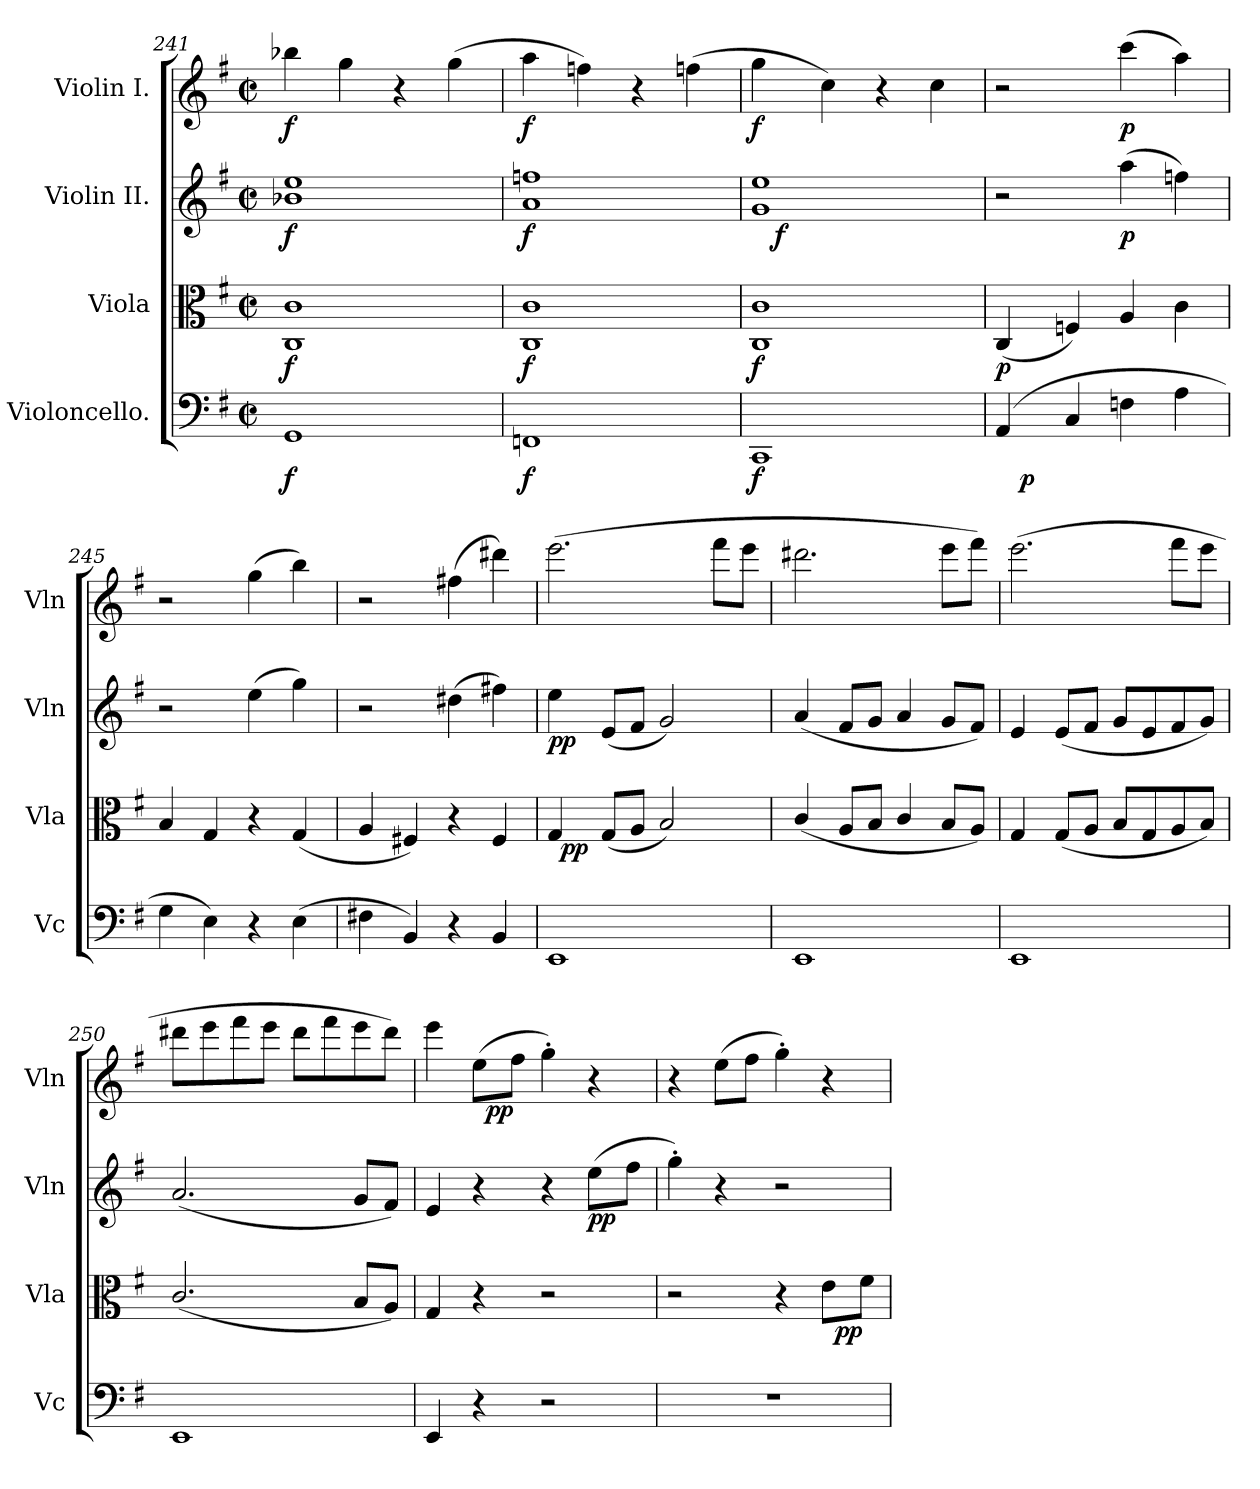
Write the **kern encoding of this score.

**kern	**dynam	**kern	**dynam	**kern	**dynam	**kern	**dynam
*part4	*part4	*part3	*part3	*part2	*part2	*part1	*part1
*staff4	*staff4	*staff3	*staff3	*staff2	*staff2	*staff1	*staff1
*I"Violoncello.	*	*I"Viola	*	*I"Violin II.	*	*I"Violin I.	*
*I'Vc	*	*I'Vla	*	*I'Vln	*	*I'Vln	*
!!LO:LB:g=z
*clefF4	*	*clefC3	*	*clefG2	*	*clefG2	*
*k[f#]	*	*k[f#]	*	*k[f#]	*	*k[f#]	*
*e:	*	*e:	*	*e:	*	*e:	*
*M2/2	*	*M2/2	*	*M2/2	*	*M2/2	*
*met(c|)	*	*met(c|)	*	*met(c|)	*	*met(c|)	*
=241	=241	=241	=241	=241	=241	=241	=241
!	!LO:DY:b	!	!LO:DY:b	!	!LO:DY:b	!	!LO:DY:b
1GG	f	1C 1c	f	1b-X 1ee	f	4bb-X\	f
.	.	.	.	.	.	4gg\	.
.	.	.	.	.	.	4r	.
.	.	.	.	.	.	(4gg\	.
=242	=242	=242	=242	=242	=242	=242	=242
!	!LO:DY:b	!	!LO:DY:b	!	!LO:DY:b	!	!LO:DY:b
1FFn	f	1C 1c	f	1a 1ffn	f	4aa\	f
.	.	.	.	.	.	4ffn\)	.
.	.	.	.	.	.	4r	.
.	.	.	.	.	.	(4ffn\	.
=243	=243	=243	=243	=243	=243	=243	=243
!	!LO:DY:b	!	!LO:DY:b	!	!	!	!LO:DY:b
*	*	*	*	*^	*	*	*
1CC	f	1C 1c	f	1g 1ee	16ryy	.	4gg\	f
!	!	!	!	!	!	!LO:DY:b	!	!
.	.	.	.	.	2...ryy	f	.	.
.	.	.	.	.	.	.	4cc\)	.
.	.	.	.	.	.	.	4r	.
.	.	.	.	.	.	.	4cc\	.
=244	=244	=244	=244	=244	=244	=244	=244	=244
!	!	!	!LO:DY:b	!	!	!	!	!
*^	*	*	*	*v	*v	*	*	*
(4AA/	16ryy	.	(4C/	p	2r	.	2r	.
!	!	!LO:DY:b	!	!	!	!	!	!
.	2...ryy	p	.	.	.	.	.	.
4C/	.	.	4Fn/)	.	.	.	.	.
!	!	!	!	!	!	!LO:DY:b	!	!LO:DY:b
4Fn\	.	.	4A/	.	(4aa\	p	(4ccc\	p
4A\	.	.	4c\	.	4ffn\)	.	4aa\)	.
*v	*v	*	*	*	*	*	*	*
=245	=245	=245	=245	=245	=245	=245	=245
4G\	.	4B/	.	2r	.	2r	.
4E\)	.	4G/	.	.	.	.	.
4r	.	4r	.	(4ee\	.	(4gg\	.
(4E\	.	(4G/	.	4gg\)	.	4bb\)	.
=246	=246	=246	=246	=246	=246	=246	=246
4F#X\	.	4A/	.	2r	.	2r	.
4BB/)	.	4F#X/)	.	.	.	.	.
4r	.	4r	.	(4dd#X\	.	(4ff#X\	.
4BB/	.	4F#/	.	4ff#X\)	.	4ddd#X\)	.
=247	=247	=247	=247	=247	=247	=247	=247
!	!	!	!	!	!LO:DY:b	!	!
*	*	*^	*	*	*	*	*
1EE	.	4G/	32ryy	.	4ee\	pp	(2.eee\	.
!	!	!	!	!LO:DY:b	!	!	!	!
.	.	.	2ryy	pp	.	.	.	.
.	.	(8G/L	.	.	(8e/L	.	.	.
.	.	8A/J	.	.	8f#/J	.	.	.
.	.	2B/)	.	.	2g/)	.	.	.
.	.	.	4...ryy	.	.	.	.	.
.	.	.	.	.	.	.	8fff#\L	.
.	.	.	.	.	.	.	8eee\J	.
*	*	*v	*v	*	*	*	*	*
=248	=248	=248	=248	=248	=248	=248	=248
1EE	.	(<4c/	.	(4a/	.	2.ddd#X\	.
.	.	8A/L	.	8f#/L	.	.	.
.	.	8B/J	.	8g/J	.	.	.
.	.	4c/	.	4a/	.	.	.
.	.	8B/L	.	8g/L	.	8eee\L	.
.	.	8A/J)	.	8f#/J)	.	8fff#\J)	.
=249	=249	=249	=249	=249	=249	=249	=249
1EE	.	4G/	.	4e/	.	(2.eee\	.
.	.	(8G/L	.	(8e/L	.	.	.
.	.	8A/J	.	8f#/J	.	.	.
.	.	8B/L	.	8g/L	.	.	.
.	.	8G/	.	8e/	.	.	.
.	.	8A/	.	8f#/	.	8fff#\L	.
.	.	8B/J)	.	8g/J)	.	8eee\J	.
=250	=250	=250	=250	=250	=250	=250	=250
1EE	.	(<2.c/	.	(2.a/	.	8ddd#X\L	.
.	.	.	.	.	.	8eee\	.
.	.	.	.	.	.	8fff#\	.
.	.	.	.	.	.	8eee\J	.
.	.	.	.	.	.	8ddd#\L	.
.	.	.	.	.	.	8fff#\	.
.	.	8B/L	.	8g/L	.	8eee\	.
.	.	8A/J)	.	8f#/J)	.	8ddd#\J)	.
=251	=251	=251	=251	=251	=251	=251	=251
*	*	*	*	*	*	*^	*
4EE/	.	4G/	.	4e/	.	4eee\	4ryy	.
4r	.	4r	.	4r	.	(8ee\L	32ryy	.
!	!	!	!	!	!	!	!	!LO:DY:b
.	.	.	.	.	.	.	2ryy	pp
.	.	.	.	.	.	8ff#\J	.	.
2r	.	2r	.	4r	.	4gg'>\)	.	.
!	!	!	!	!	!LO:DY:b	!	!	!
.	.	.	.	(8ee\L	pp	4r	.	.
.	.	.	.	.	.	.	8..ryy	.
.	.	.	.	8ff#\J	.	.	.	.
*	*	*	*	*	*	*v	*v	*
=252	=252	=252	=252	=252	=252	=252	=252
*	*	*^	*	*	*	*	*
1r	.	2r	2ryy	.	4gg'>'>\)	.	4r	.
.	.	.	.	.	4r	.	(8ee\L	.
.	.	.	.	.	.	.	8ff#\J	.
.	.	4r	4ryy	.	2r	.	4gg'>'>\)	.
.	.	8e\L	32ryy	.	.	.	4r	.
!	!	!	!	!LO:DY:b	!	!	!	!
.	.	.	8..ryy	pp	.	.	.	.
.	.	8f#\J	.	.	.	.	.	.
*	*	*v	*v	*	*	*	*	*
=	=	=	=	=	=	=	=
*-	*-	*-	*-	*-	*-	*-	*-
